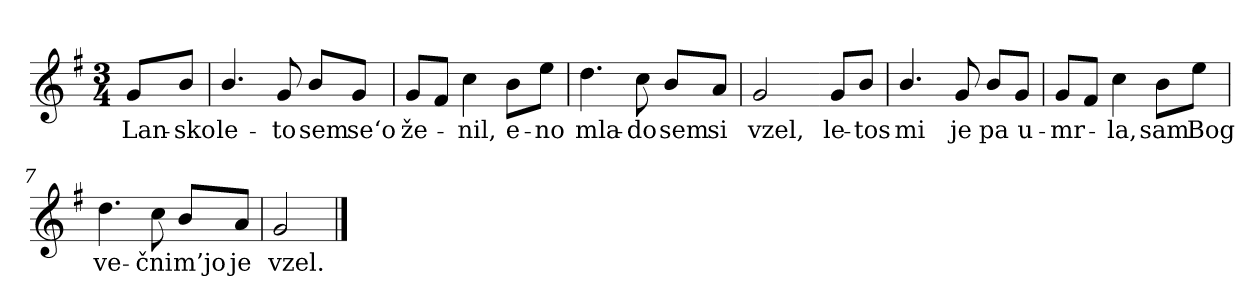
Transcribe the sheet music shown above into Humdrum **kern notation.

**kern	**text
*part1	*part1
*staff1	*staff1
*clefG2	*
*k[f#]	*
*G:	*
*M3/4	*
=	=
8g/L	Lan-
8b/J	-sko
=1	=1
4.b/	le-
8g/	-to
8b/L	sem
8g/J	-se‘o
=2	=2
8g/L	že-
8f#/J	.
4cc\	-nil,
8b\L	e-
8ee\J	-no
=3	=3
4.dd\	mla-
8cc\	-do
8b/L	sem
8a/J	si
=4	=4
2g/	vzel,
!!LO:LB:g=z
=4X1-	=4X1-
8g/L	le-
8b/J	-tos
=5	=5
4.b/	mi
8g/	je
8b/L	pa
8g/J	u-
=6	=6
8g/L	-mr-
8f#/J	.
4cc\	-la,
8b\L	sam
8ee\J	Bog
=7	=7
4.dd\	ve-
8cc\	-čni
8b/L	m’jo
8a/J	je
=8	=8
2g/	vzel.
==	==
*-	*-
